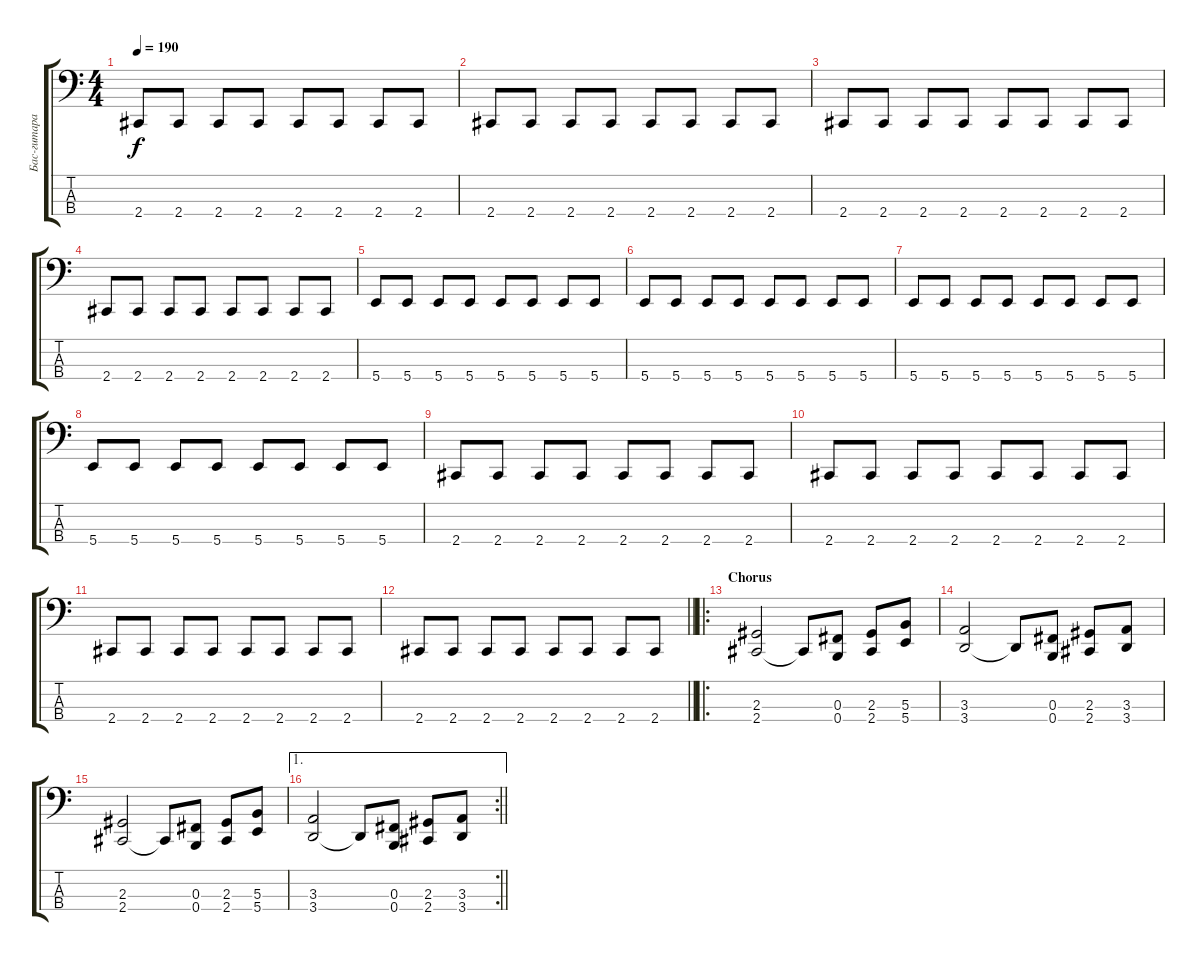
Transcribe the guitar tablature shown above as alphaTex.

\track ("Бас-гитара Araya" "Бас-гитара") {instrument electricbasspick}
\staff {score tabs}
\tuning (E2 B1 Gb1 B0) {hide}
\ts (4 4)
\tempo 190
\clef f4
\ks c
2.4.8{dy f} 2.4.8 2.4.8 2.4.8 2.4.8 2.4.8 2.4.8 2.4.8 |
2.4.8 2.4.8 2.4.8 2.4.8 2.4.8 2.4.8 2.4.8 2.4.8 |
2.4.8 2.4.8 2.4.8 2.4.8 2.4.8 2.4.8 2.4.8 2.4.8 |
2.4.8 2.4.8 2.4.8 2.4.8 2.4.8 2.4.8 2.4.8 2.4.8 |
5.4.8 5.4.8 5.4.8 5.4.8 5.4.8 5.4.8 5.4.8 5.4.8 |
5.4.8 5.4.8 5.4.8 5.4.8 5.4.8 5.4.8 5.4.8 5.4.8 |
5.4.8 5.4.8 5.4.8 5.4.8 5.4.8 5.4.8 5.4.8 5.4.8 |
5.4.8 5.4.8 5.4.8 5.4.8 5.4.8 5.4.8 5.4.8 5.4.8 |
2.4.8 2.4.8 2.4.8 2.4.8 2.4.8 2.4.8 2.4.8 2.4.8 |
2.4.8 2.4.8 2.4.8 2.4.8 2.4.8 2.4.8 2.4.8 2.4.8 |
2.4.8 2.4.8 2.4.8 2.4.8 2.4.8 2.4.8 2.4.8 2.4.8 |
\barLineRight lightlight
2.4.8 2.4.8 2.4.8 2.4.8 2.4.8 2.4.8 2.4.8 2.4.8 |
\ro
\section ("" "Chorus")
(2.3 2.4).2 2.4{t}.8 (0.3 0.4).8 (2.3 2.4).8 (5.3 5.4).8 |
(3.3 3.4).2 3.4{t}.8 (0.3 0.4).8 (2.3 2.4).8 (3.3 3.4).8 |
(2.3 2.4).2 2.4{t}.8 (0.3 0.4).8 (2.3 2.4).8 (5.3 5.4).8 |
\ae 1
\rc 2
\barLineRight lightlight
(3.3 3.4).2 3.4{t}.8 (0.3 0.4).8 (2.3 2.4).8 (3.3 3.4).8
